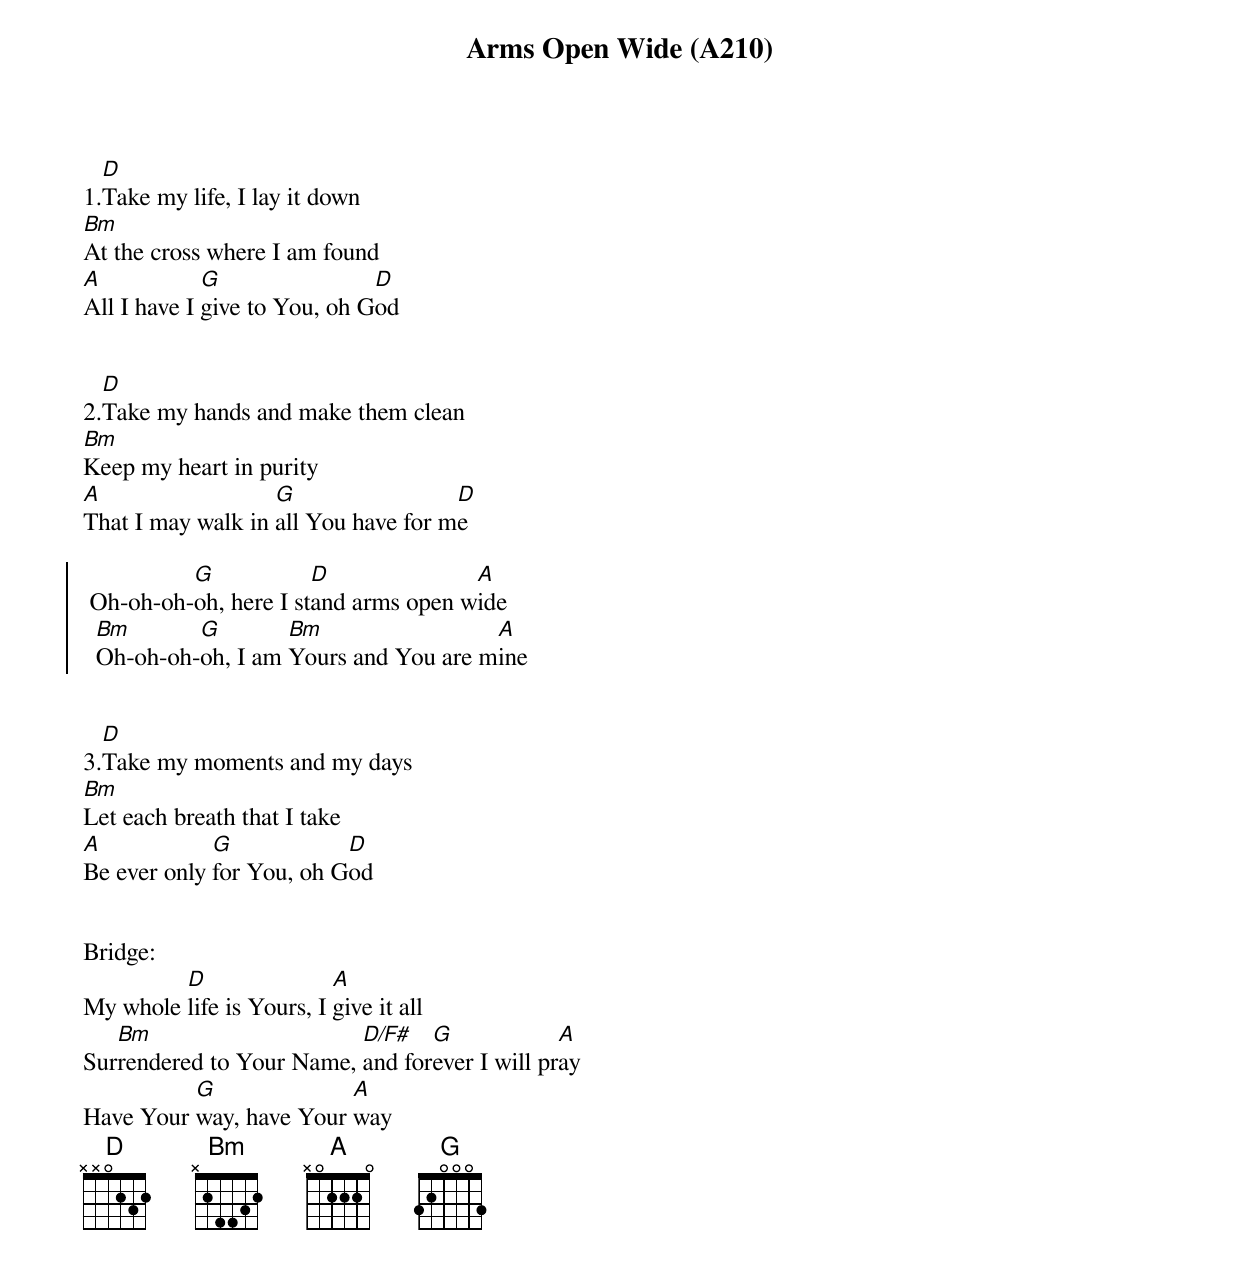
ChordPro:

{title: Arms Open Wide (A210)}
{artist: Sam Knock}

1.[D]Take my life, I lay it down
[Bm]At the cross where I am found
[A]All I have I [G]give to You, oh G[D]od


2.[D]Take my hands and make them clean
[Bm]Keep my heart in purity
[A]That I may walk in [G]all You have for m[D]e

{soc}
 Oh-oh-oh-[G]oh, here I st[D]and arms open w[A]ide
  [Bm]Oh-oh-oh-[G]oh, I am [Bm]Yours and You are m[A]ine
 {eoc}


3.[D]Take my moments and my days
[Bm]Let each breath that I take
[A]Be ever only [G]for You, oh G[D]od


Bridge:
My whole [D]life is Yours, I [A]give it all
Sur[Bm]rendered to Your Name, [D/F#]and for[G]ever I will pr[A]ay
Have Your [G]way, have Your [A]way
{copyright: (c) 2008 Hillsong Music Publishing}
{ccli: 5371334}
